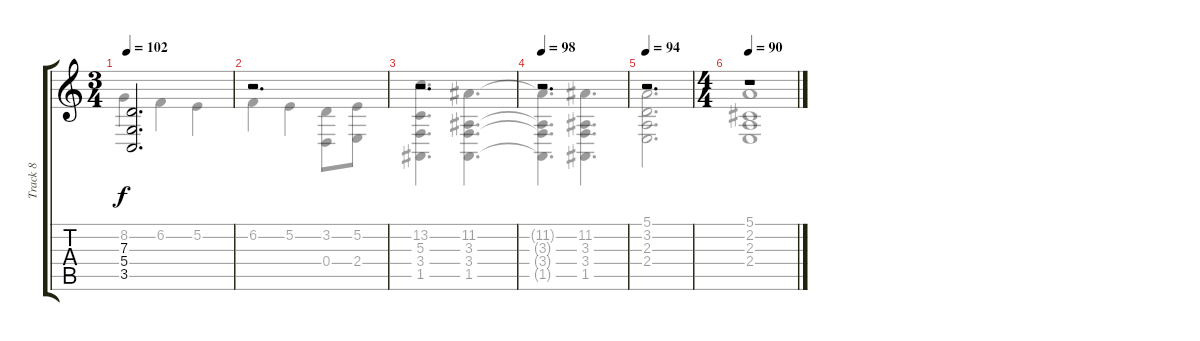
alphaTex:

\track ("Track 8" "Track 8") {instrument acousticgrandpiano}
\staff {score tabs}
\tuning (E4 B3 G3 D3 A2 E2) {hide}
\voice
\ts (3 4)
\tempo 102
\clef g2
\ks c
(7.3 5.4 3.5).2{d dy f} |
r.2{d} |
r.2{d} |
\tempo 98
r.2{d} |
\tempo 94
r.2{d} |
\ts (4 4)
\tempo 90
r.1
\voice
\clef g2
\ottava regular
\simile none
\ks c
8.2.4{dy f} 6.2.4 5.2.4 |
6.2.4 5.2.4 (3.2 0.4).8 (5.2 2.4).8 |
(13.2 5.3 3.4 1.5).4{d} (11.2 3.3 3.4 1.5).4{d} |
(11.2{t} 3.3{t} 3.4{t} 1.5{t}).4{d} (11.2 3.3 3.4 1.5).4{d} |
(5.1 3.2 2.3 2.4).2{d} |
(5.1 2.2 2.3 2.4).1
